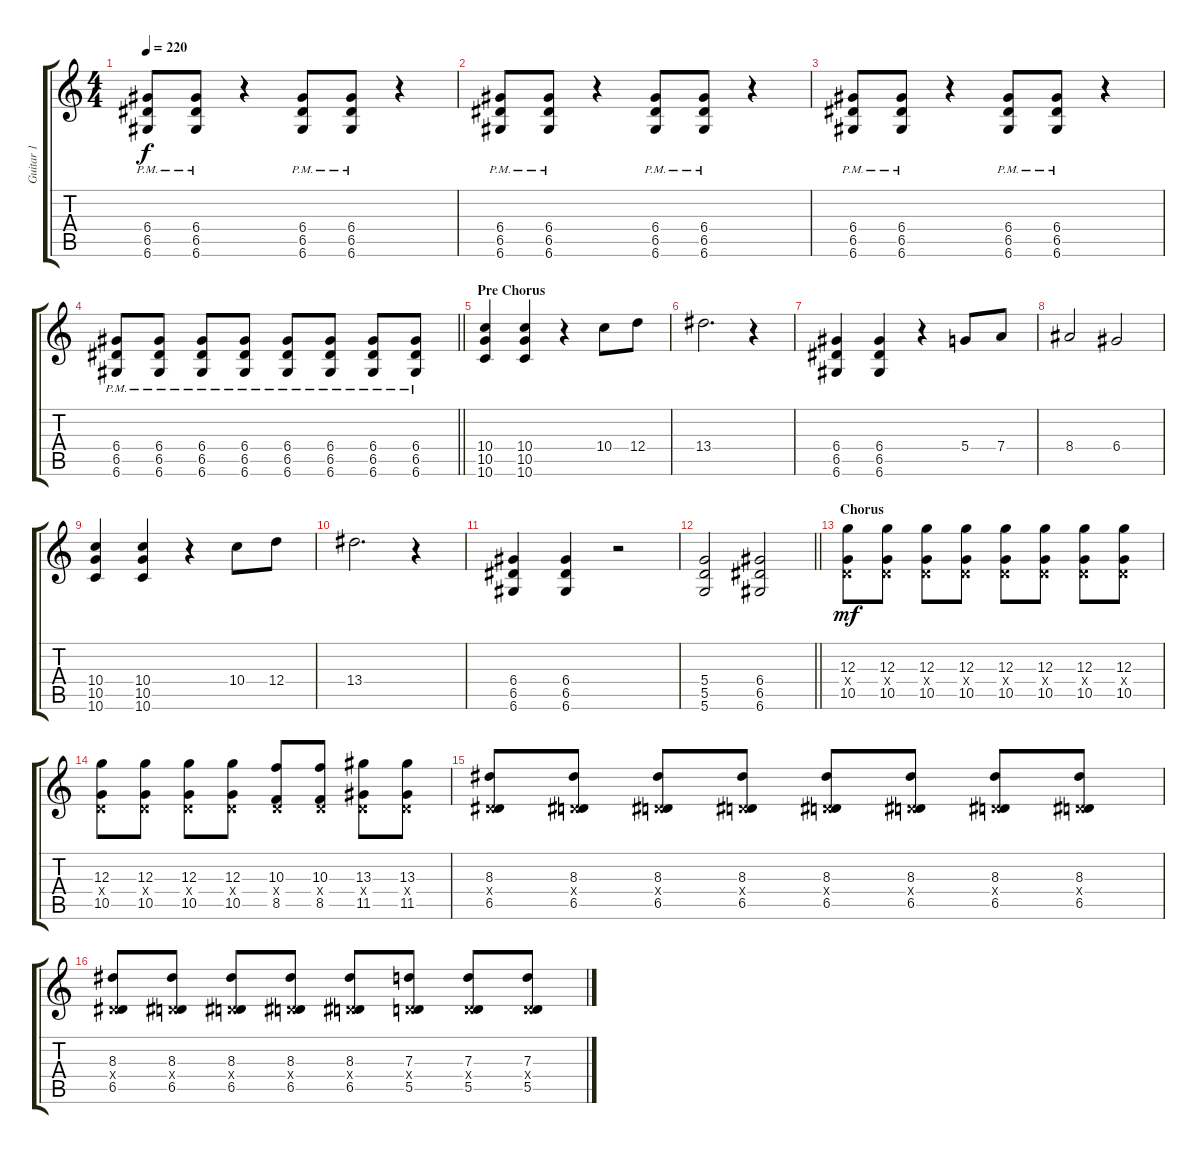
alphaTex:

\track ("Guitar 1" "Guitar 1") {instrument distortionguitar}
\staff {score tabs}
\tuning (E4 A3 G3 D3 A2 D2) {hide}
\ts (4 4)
\tempo 220
\clef g2
\ks c
(6.4{pm} 6.5{pm} 6.6{pm}).8{dy f} (6.4{pm} 6.5{pm} 6.6{pm}).8 r.4 (6.4{pm} 6.5{pm} 6.6{pm}).8 (6.4{pm} 6.5{pm} 6.6{pm}).8 r.4 |
(6.4{pm} 6.5{pm} 6.6{pm}).8 (6.4{pm} 6.5{pm} 6.6{pm}).8 r.4 (6.4{pm} 6.5{pm} 6.6{pm}).8 (6.4{pm} 6.5{pm} 6.6{pm}).8 r.4 |
(6.4{pm} 6.5{pm} 6.6{pm}).8 (6.4{pm} 6.5{pm} 6.6{pm}).8 r.4 (6.4{pm} 6.5{pm} 6.6{pm}).8 (6.4{pm} 6.5{pm} 6.6{pm}).8 r.4 |
\barLineRight lightlight
(6.4{pm} 6.5{pm} 6.6{pm}).8 (6.4{pm} 6.5{pm} 6.6{pm}).8 (6.4{pm} 6.5{pm} 6.6{pm}).8 (6.4{pm} 6.5{pm} 6.6{pm}).8 (6.4{pm} 6.5{pm} 6.6{pm}).8 (6.4{pm} 6.5{pm} 6.6{pm}).8 (6.4{pm} 6.5{pm} 6.6{pm}).8 (6.4{pm} 6.5{pm} 6.6{pm}).8 |
\section ("" "Pre Chorus")
(10.4 10.5 10.6).4 (10.4 10.5 10.6).4 r.4 10.4.8 12.4.8 |
13.4.2{d} r.4 |
(6.4 6.5 6.6).4 (6.4 6.5 6.6).4 r.4 5.4.8 7.4.8 |
8.4.2 6.4.2 |
(10.4 10.5 10.6).4 (10.4 10.5 10.6).4 r.4 10.4.8 12.4.8 |
13.4.2{d} r.4 |
(6.4 6.5 6.6).4 (6.4 6.5 6.6).4 r.2 |
\barLineRight lightlight
(5.4 5.5 5.6).2 (6.4 6.5 6.6).2 |
\section ("" "Chorus")
(12.3 0.4{x} 10.5).8{dy mf} (12.3 0.4{x} 10.5).8 (12.3 0.4{x} 10.5).8 (12.3 0.4{x} 10.5).8 (12.3 0.4{x} 10.5).8 (12.3 0.4{x} 10.5).8 (12.3 0.4{x} 10.5).8 (12.3 0.4{x} 10.5).8 |
(12.3 0.4{x} 10.5).8 (12.3 0.4{x} 10.5).8 (12.3 0.4{x} 10.5).8 (12.3 0.4{x} 10.5).8 (10.3 0.4{x} 8.5).8 (10.3 0.4{x} 8.5).8 (13.3 0.4{x} 11.5).8 (13.3 0.4{x} 11.5).8 |
(8.3 0.4{x} 6.5).8 (8.3 0.4{x} 6.5).8 (8.3 0.4{x} 6.5).8 (8.3 0.4{x} 6.5).8 (8.3 0.4{x} 6.5).8 (8.3 0.4{x} 6.5).8 (8.3 0.4{x} 6.5).8 (8.3 0.4{x} 6.5).8 |
(8.3 0.4{x} 6.5).8 (8.3 0.4{x} 6.5).8 (8.3 0.4{x} 6.5).8 (8.3 0.4{x} 6.5).8 (8.3 0.4{x} 6.5).8 (7.3 0.4{x} 5.5).8 (7.3 0.4{x} 5.5).8 (7.3 0.4{x} 5.5).8
